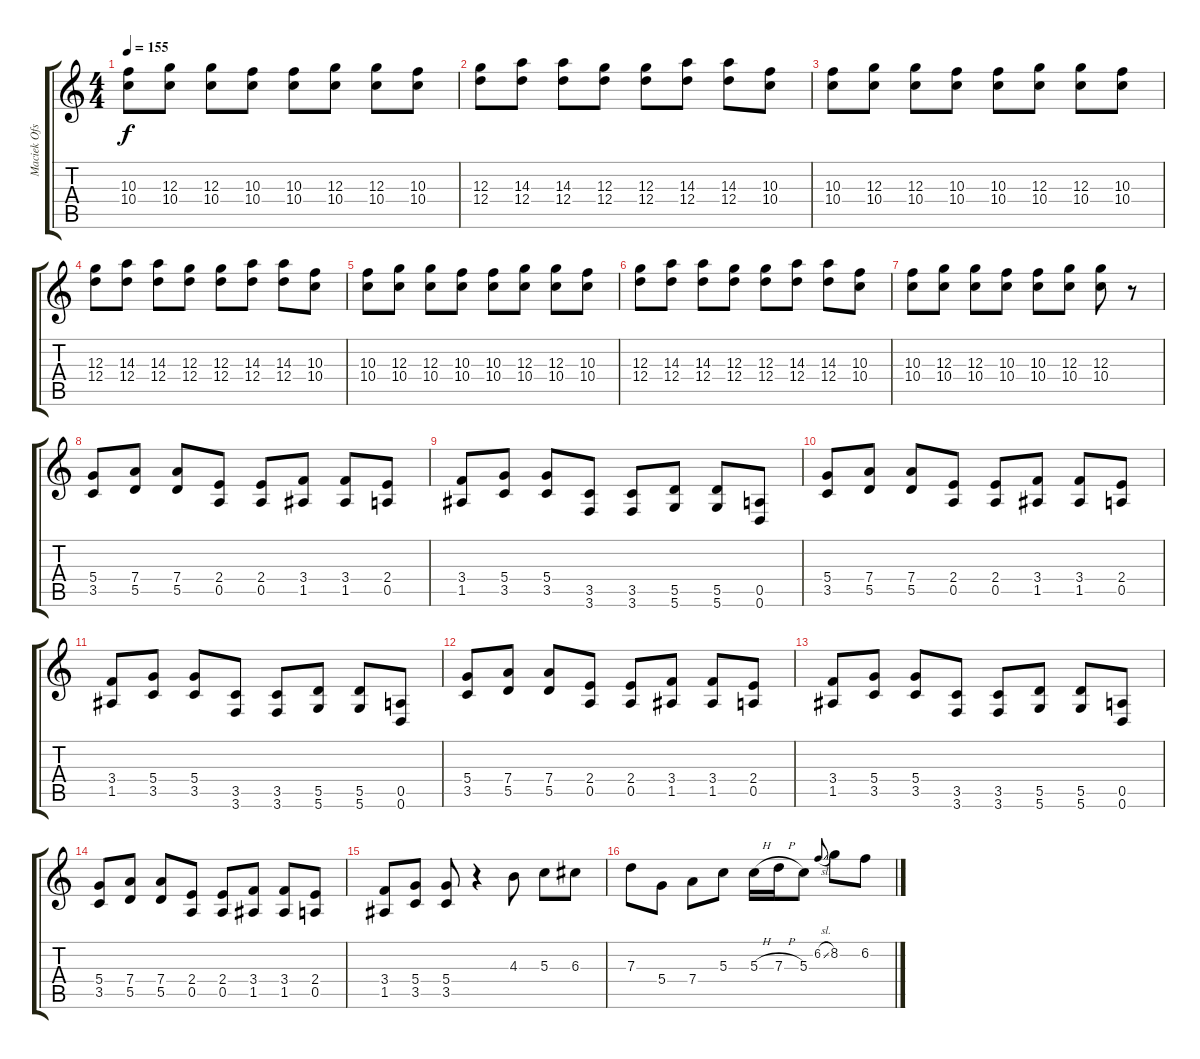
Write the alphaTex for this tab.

\track ("Maciek Ofstad" "Maciek Ofs") {instrument distortionguitar}
\staff {score tabs}
\tuning (E4 B3 G3 D3 A2 D2) {hide}
\ts (4 4)
\tempo 155
\clef g2
\ks c
(10.3 10.4).8{dy f} (12.3 10.4).8 (12.3 10.4).8 (10.3 10.4).8 (10.3 10.4).8 (12.3 10.4).8 (12.3 10.4).8 (10.3 10.4).8 |
(12.3 12.4).8 (14.3 12.4).8 (14.3 12.4).8 (12.3 12.4).8 (12.3 12.4).8 (14.3 12.4).8 (14.3 12.4).8 (10.3 10.4).8 |
(10.3 10.4).8 (12.3 10.4).8 (12.3 10.4).8 (10.3 10.4).8 (10.3 10.4).8 (12.3 10.4).8 (12.3 10.4).8 (10.3 10.4).8 |
(12.3 12.4).8 (14.3 12.4).8 (14.3 12.4).8 (12.3 12.4).8 (12.3 12.4).8 (14.3 12.4).8 (14.3 12.4).8 (10.3 10.4).8 |
(10.3 10.4).8 (12.3 10.4).8 (12.3 10.4).8 (10.3 10.4).8 (10.3 10.4).8 (12.3 10.4).8 (12.3 10.4).8 (10.3 10.4).8 |
(12.3 12.4).8 (14.3 12.4).8 (14.3 12.4).8 (12.3 12.4).8 (12.3 12.4).8 (14.3 12.4).8 (14.3 12.4).8 (10.3 10.4).8 |
(10.3 10.4).8 (12.3 10.4).8 (12.3 10.4).8 (10.3 10.4).8 (10.3 10.4).8 (12.3 10.4).8 (12.3 10.4).8 r.8 |
(5.4 3.5).8 (7.4 5.5).8 (7.4 5.5).8 (2.4 0.5).8 (2.4 0.5).8 (3.4 1.5).8 (3.4 1.5).8 (2.4 0.5).8 |
(3.4 1.5).8 (5.4 3.5).8 (5.4 3.5).8 (3.5 3.6).8 (3.5 3.6).8 (5.5 5.6).8 (5.5 5.6).8 (0.5 0.6).8 |
(5.4 3.5).8 (7.4 5.5).8 (7.4 5.5).8 (2.4 0.5).8 (2.4 0.5).8 (3.4 1.5).8 (3.4 1.5).8 (2.4 0.5).8 |
(3.4 1.5).8 (5.4 3.5).8 (5.4 3.5).8 (3.5 3.6).8 (3.5 3.6).8 (5.5 5.6).8 (5.5 5.6).8 (0.5 0.6).8 |
(5.4 3.5).8 (7.4 5.5).8 (7.4 5.5).8 (2.4 0.5).8 (2.4 0.5).8 (3.4 1.5).8 (3.4 1.5).8 (2.4 0.5).8 |
(3.4 1.5).8 (5.4 3.5).8 (5.4 3.5).8 (3.5 3.6).8 (3.5 3.6).8 (5.5 5.6).8 (5.5 5.6).8 (0.5 0.6).8 |
(5.4 3.5).8 (7.4 5.5).8 (7.4 5.5).8 (2.4 0.5).8 (2.4 0.5).8 (3.4 1.5).8 (3.4 1.5).8 (2.4 0.5).8 |
(3.4 1.5).8 (5.4 3.5).8 (5.4 3.5).8 r.4 4.3.8 5.3.8 6.3.8 |
7.3.8 5.4.8 7.4.8 5.3.8 5.3{h}.16 7.3{h}.16 5.3.8 6.2{sl}.8{gr onbeat} 8.2.8 6.2.8
